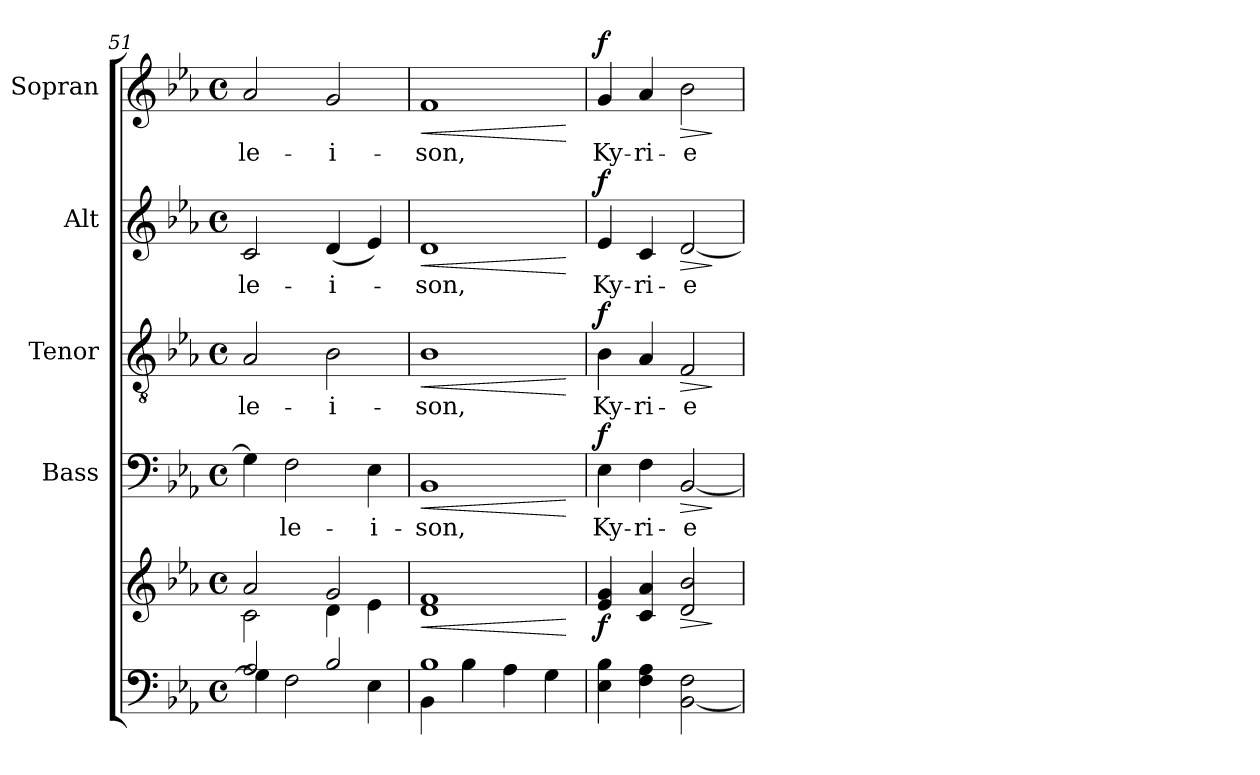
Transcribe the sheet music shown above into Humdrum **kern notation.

**kern	**kern	**dynam	**kern	**text	**dynam	**kern	**text	**dynam	**kern	**text	**dynam	**kern	**text	**dynam
*part5	*part5	*part5	*part4	*part4	*part4	*part3	*part3	*part3	*part2	*part2	*part2	*part1	*part1	*part1
*staff6	*staff5	*staff5/6	*staff4	*staff4	*staff4	*staff3	*staff3	*staff3	*staff2	*staff2	*staff2	*staff1	*staff1	*staff1
*	*	*	*I"Bass	*	*	*I"Tenor	*	*	*I"Alt	*	*	*I"Sopran	*	*
*	*	*	*I'B.	*	*	*I'T.	*	*	*I'A.	*	*	*I'S.	*	*
*clefF4	*clefG2	*	*clefF4	*	*	*clefGv2	*	*	*clefG2	*	*	*clefG2	*	*
*k[b-e-a-]	*k[b-e-a-]	*	*k[b-e-a-]	*	*	*k[b-e-a-]	*	*	*k[b-e-a-]	*	*	*k[b-e-a-]	*	*
*E-:	*E-:	*	*E-:	*	*	*E-:	*	*	*E-:	*	*	*E-:	*	*
*M4/4	*M4/4	*	*M4/4	*	*	*M4/4	*	*	*M4/4	*	*	*M4/4	*	*
*met(c)	*met(c)	*	*met(c)	*	*	*met(c)	*	*	*met(c)	*	*	*met(c)	*	*
=51	=51	=51	=51	=51	=51	=51	=51	=51	=51	=51	=51	=51	=51	=51
*^	*^	*	*	*	*	*	*	*	*	*	*	*	*	*
!	!	!	!	!	!	!	!	!	!LO:LY:b	!	!	!LO:LY:b	!	!	!LO:LY:b	!
2A-/	4G\]	2a-/	2c\	.	4G\]	.	.	2A-/	-le-	.	2c/	-le-	.	2a-/	-le-	.
!	!	!	!	!	!	!LO:LY:b	!	!	!	!	!	!	!	!	!	!
.	2F\	.	.	.	2F\	-le-	.	.	.	.	.	.	.	.	.	.
!	!	!	!	!	!	!	!	!	!LO:LY:b	!	!	!LO:LY:b	!	!	!LO:LY:b	!
2B-/	.	2g/	4d\	.	.	.	.	2B-\	-i-	.	(<4d/	-i-	.	2g/	-i-	.
!	!	!	!	!	!	!LO:LY:b	!	!	!	!	!	!	!	!	!	!
.	4E-\	.	4e-\	.	4E-\	-i-	.	.	.	.	4e-/)	.	.	.	.	.
=52	=52	=52	=52	=52	=52	=52	=52	=52	=52	=52	=52	=52	=52	=52	=52	=52
!	!	!	!	!LO:HP:b	!	!LO:LY:b	!LO:HP:b	!	!LO:LY:b	!LO:HP:b	!	!LO:LY:b	!LO:HP:b	!	!LO:LY:b	!LO:HP:b
1B-	4BB-\	1f	1d	<	1BB-	-son,	<	1B-	-son,	<	1d	-son,	<	1f	-son,	<
.	4B-\	.	.	.	.	.	.	.	.	.	.	.	.	.	.	.
.	4A-\	.	.	.	.	.	.	.	.	.	.	.	.	.	.	.
.	4G\	.	.	.	.	.	.	.	.	.	.	.	.	.	.	.
*v	*v	*	*	*	*	*	*	*	*	*	*	*	*	*	*	*
*	*v	*v	*	*	*	*	*	*	*	*	*	*	*	*	*
.	.	[	.	.	[	.	.	[	.	.	[	.	.	[
=53	=53	=53	=53	=53	=53	=53	=53	=53	=53	=53	=53	=53	=53	=53
!	!	!LO:DY:b	!	!LO:LY:b	!LO:DY:a	!	!LO:LY:b	!LO:DY:a	!	!LO:LY:b	!LO:DY:a	!	!LO:LY:b	!LO:DY:a
4E-\ 4B-\	4e-/ 4g/	f	4E-\	Ky-	f	4B-\	Ky-	f	4e-/	Ky-	f	4g/	Ky-	f
!	!	!	!	!LO:LY:b	!	!	!LO:LY:b	!	!	!LO:LY:b	!	!	!LO:LY:b	!
4F\ 4A-\	4c/ 4a-/	.	4F\	-ri-	.	4A-/	-ri-	.	4c/	-ri-	.	4a-/	-ri-	.
!	!	!LO:HP:b	!	!LO:LY:b	!LO:HP:b	!	!LO:LY:b	!LO:HP:b	!	!LO:LY:b	!LO:HP:b	!	!LO:LY:b	!LO:HP:b
[<2BB-\ 2F\	2d/ 2b-/	>	[2BB-/	-e	>	2F/	-e	>	[2d/	-e	>	2b-\	-e	>
.	.	]	.	.	]	.	.	]	.	.	]	.	.	]
=	=	=	=	=	=	=	=	=	=	=	=	=	=	=
*-	*-	*-	*-	*-	*-	*-	*-	*-	*-	*-	*-	*-	*-	*-
